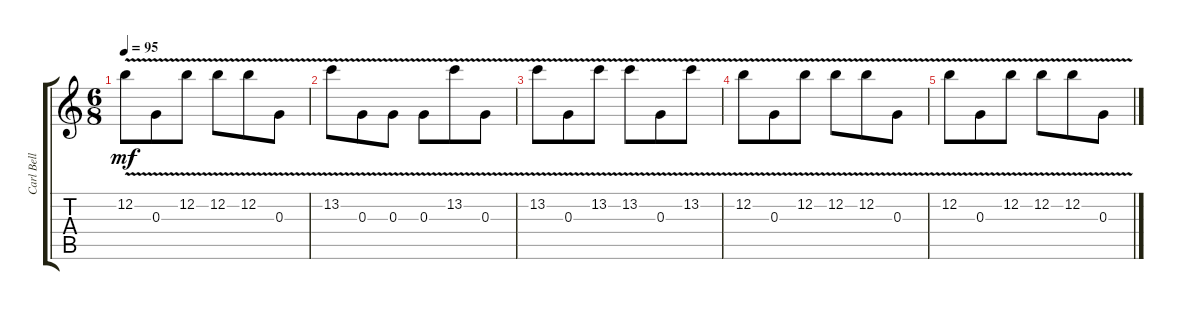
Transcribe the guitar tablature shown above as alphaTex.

\track ("Carl Bell (Lead Guitar)" "Carl Bell ") {instrument distortionguitar}
\staff {score tabs}
\tuning (E4 B3 G3 D3 A2 D2) {hide}
\ts (6 8)
\tempo 95
\clef g2
\ks c
12.2{v}.8{dy mf} 0.3{v}.8 12.2{v}.8 12.2{v}.8 12.2{v}.8 0.3{v}.8 |
13.2{v}.8{volume 0} 0.3{v}.8 0.3{v}.8 0.3{v}.8 13.2{v}.8 0.3{v}.8 |
13.2{v}.8 0.3{v}.8 13.2{v}.8 13.2{v}.8 0.3{v}.8 13.2{v}.8 |
12.2{v}.8 0.3{v}.8 12.2{v}.8 12.2{v}.8 12.2{v}.8 0.3{v}.8 |
12.2{v}.8 0.3{v}.8 12.2{v}.8 12.2{v}.8 12.2{v}.8 0.3{v}.8
